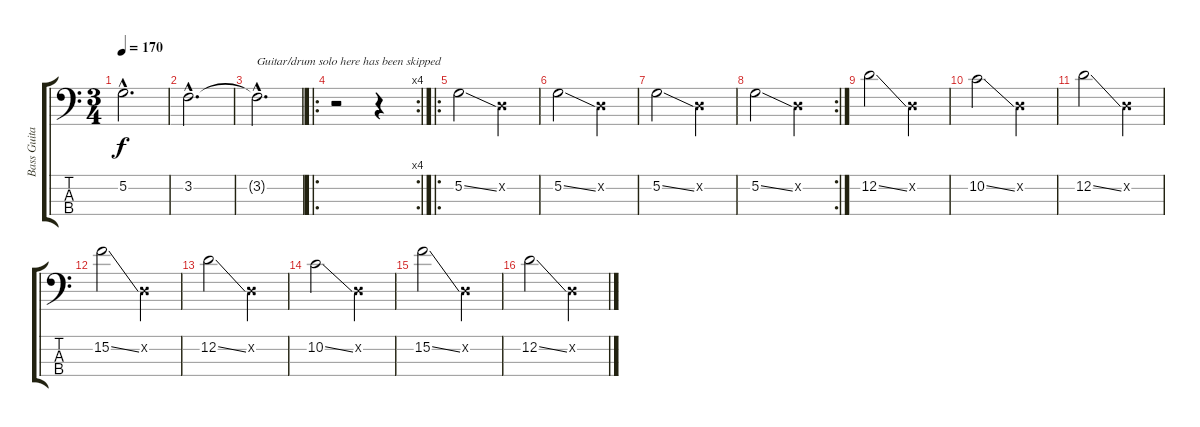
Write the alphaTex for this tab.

\track ("Bass Guitar" "Bass Guita") {instrument electricbasspick}
\staff {score tabs}
\tuning (G2 D2 A1 D1) {hide}
\ts (3 4)
\tempo 170
\clef f4
\ks c
5.2{hac}.2{d dy f} |
3.2{hac}.2{d} |
3.2{hac t}.2{d txt "Guitar/drum solo here has been skipped"} |
\ro
\rc 4
r.2 r.4 |
\ro
5.2{ss}.2 0.2{x}.4 |
5.2{ss}.2 0.2{x}.4 |
5.2{ss}.2 0.2{x}.4 |
\rc 2
5.2{ss}.2 0.2{x}.4 |
12.2{ss}.2 0.2{x}.4 |
10.2{ss}.2 0.2{x}.4 |
12.2{ss}.2 0.2{x}.4 |
15.2{ss}.2 0.2{x}.4 |
12.2{ss}.2 0.2{x}.4 |
10.2{ss}.2 0.2{x}.4 |
15.2{ss}.2 0.2{x}.4 |
12.2{ss}.2 0.2{x}.4
